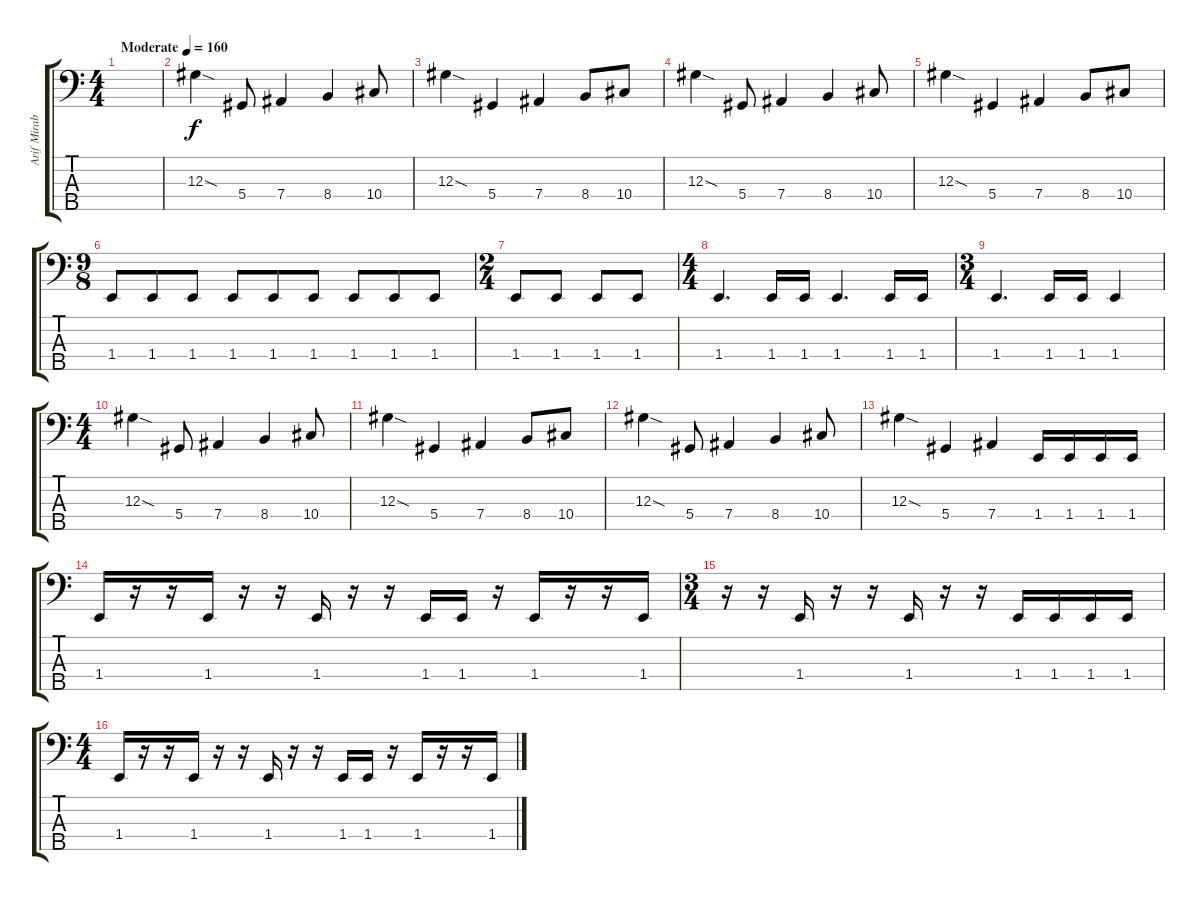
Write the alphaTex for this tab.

\track ("Arif Mirabdolbaghie" "Arif Mirab") {instrument electricbassfinger}
\staff {score tabs}
\tuning (Gb2 Db2 Ab1 Eb1 Bb0) {hide}
\ts (4 4)
\tempo (160 "Moderate")
\clef f4
\ks c
|
12.3{sod}.4 5.4.8 7.4.4 8.4.4 10.4.8 |
12.3{sod}.4 5.4.4 7.4.4 8.4.8 10.4.8 |
12.3{sod}.4 5.4.8 7.4.4 8.4.4 10.4.8 |
12.3{sod}.4 5.4.4 7.4.4 8.4.8 10.4.8 |
\ts (9 8)
1.4.8 1.4.8 1.4.8 1.4.8 1.4.8 1.4.8 1.4.8 1.4.8 1.4.8 |
\ts (2 4)
1.4.8 1.4.8 1.4.8 1.4.8 |
\ts (4 4)
1.4.4{d} 1.4.16 1.4.16 1.4.4{d} 1.4.16 1.4.16 |
\ts (3 4)
1.4.4{d} 1.4.16 1.4.16 1.4.4 |
\ts (4 4)
12.3{sod}.4 5.4.8 7.4.4 8.4.4 10.4.8 |
12.3{sod}.4 5.4.4 7.4.4 8.4.8 10.4.8 |
12.3{sod}.4 5.4.8 7.4.4 8.4.4 10.4.8 |
12.3{sod}.4 5.4.4 7.4.4 1.4.16 1.4.16 1.4.16 1.4.16 |
1.4.16 r.16 r.16 1.4.16 r.16 r.16 1.4.16 r.16 r.16 1.4.16 1.4.16 r.16 1.4.16 r.16 r.16 1.4.16 |
\ts (3 4)
r.16 r.16 1.4.16 r.16 r.16 1.4.16 r.16 r.16 1.4.16 1.4.16 1.4.16 1.4.16 |
\ts (4 4)
1.4.16 r.16 r.16 1.4.16 r.16 r.16 1.4.16 r.16 r.16 1.4.16 1.4.16 r.16 1.4.16 r.16 r.16 1.4.16
